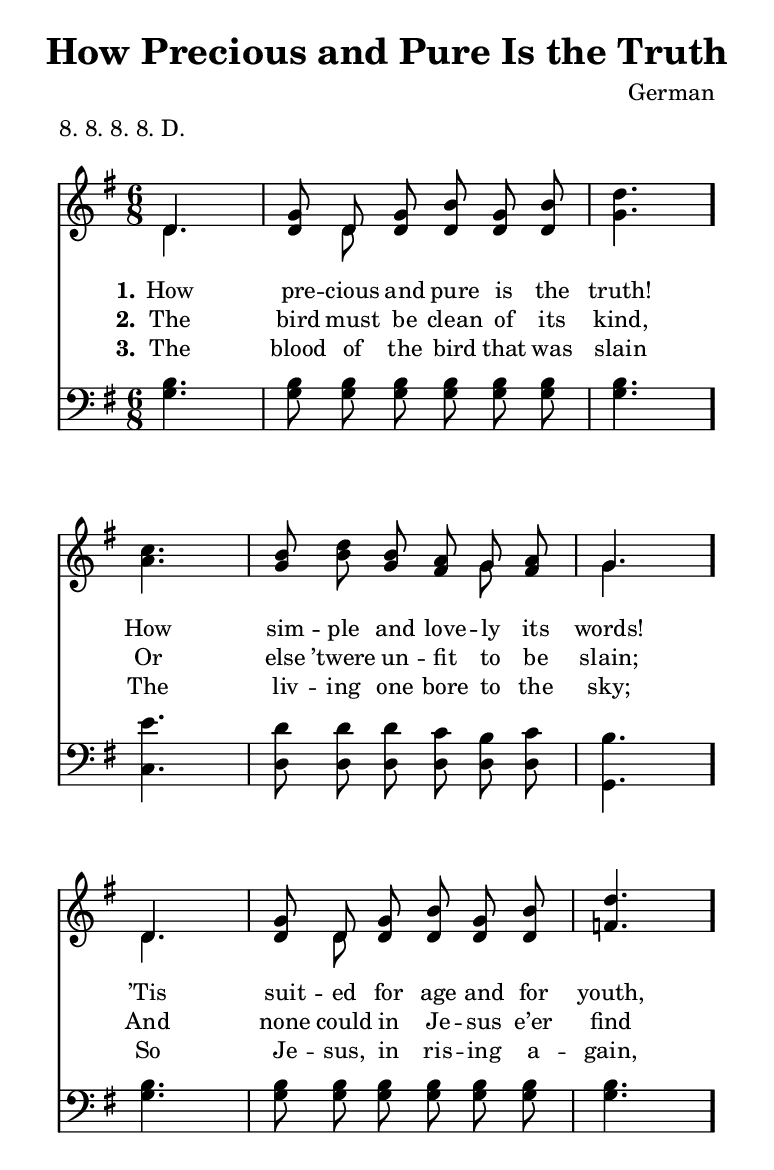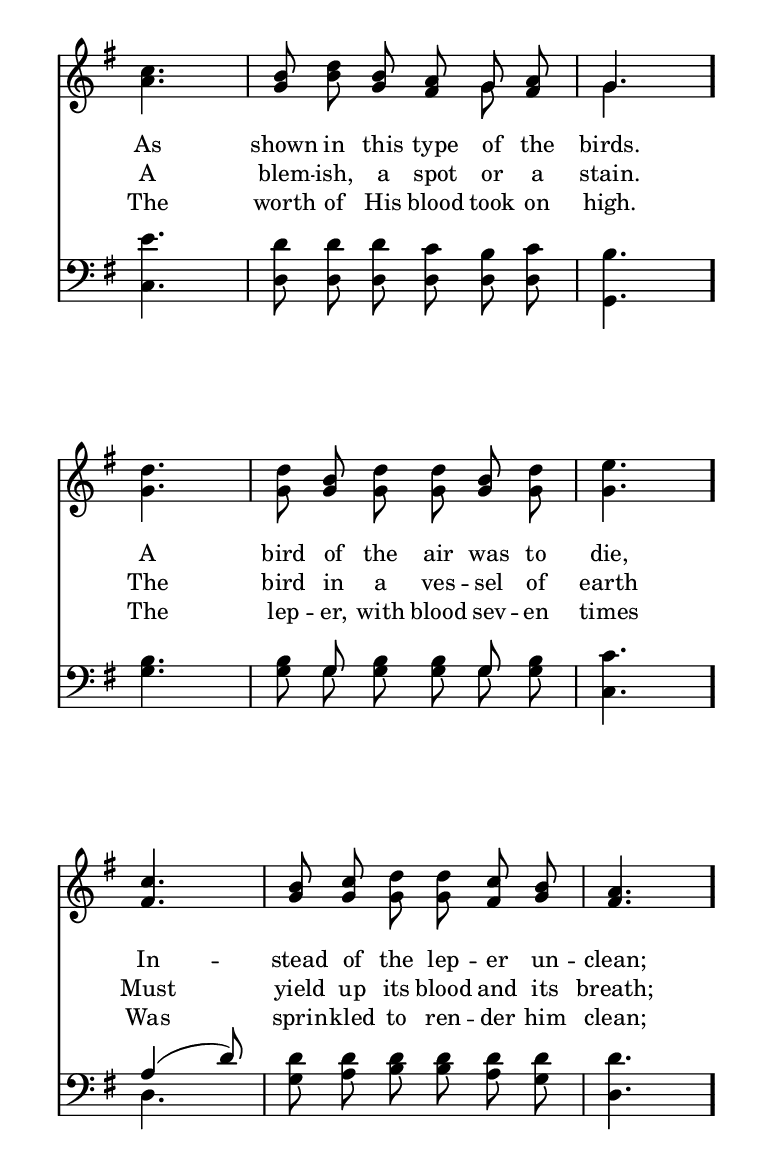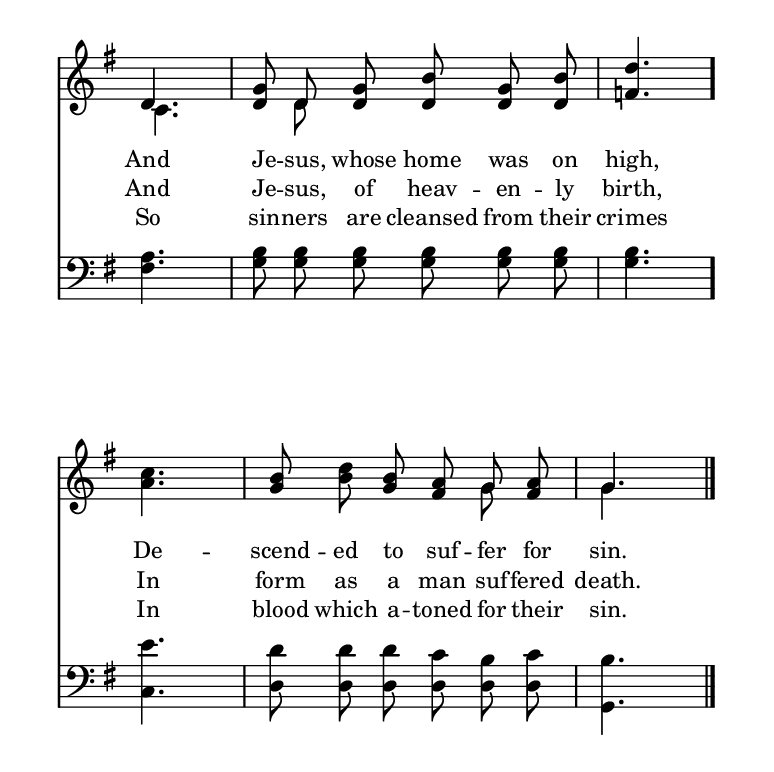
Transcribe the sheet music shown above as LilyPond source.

\include "common/global.ily"
\paper {
  \include "common/paper.ily"
}

\header{
  %gospel
  hymnnumber = "18"
  title = "How Precious and Pure Is the Truth"
  tunename = "De Fleury"
  meter = "8. 8. 8. 8. D."
  poet = ""
  composer = "German"
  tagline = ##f
}

% for fermata in MIDI
ta = { \tempo 4=70 }
tb = { \tempo 4=35 }

patternAA = { c4.     | c8 c8 c8 c8 c8 c8 | c4. } % All except line 6 tenor
patternAB = { c4( c8) | c8 c8 c8 c8 c8 c8 | c4. } % Line 6 tenor

global = {
  \include "common/overrides.ily"
  \override Staff.TimeSignature.style = #'numbered
  \time 6/8
  \override Score.MetronomeMark.transparent = ##t % hide all fermata changes too
  \ta
  \key g \major
  \partial 4.
  \autoBeamOff
}

notesSoprano = {
\global
\relative c' {

  \changePitch \patternAA { d  | g d g b g b | d }
  \changePitch \patternAA { c  | b d b a g a | g }
  \changePitch \patternAA { d  | g d g b g b | d }
  \changePitch \patternAA { c  | b d b a g a | g }

  \changePitch \patternAA { d' | d b d d b d | e }
  \changePitch \patternAA { c  | b c d d c b | a }
  \changePitch \patternAA { d, | g d g b g b | d }
  \changePitch \patternAA { c  | b d b a g a | g }

  \bar "|."

}
}

notesAlto = {
\global
\relative e' {

  \changePitch \patternAA { d   | d d d d d d     | g   }
  \changePitch \patternAA { a   | g b g fis g fis | g   }
  \changePitch \patternAA { d   | d d d d d d     | f   }
  \changePitch \patternAA { a   | g b g fis g fis | g   }

  \changePitch \patternAA { g   | g g g g g g     | g   }
  \changePitch \patternAA { fis | g g g g fis g   | fis }
  \changePitch \patternAA { c   | d d d d d d     | f   }
  \changePitch \patternAA { a   | g b g fis g fis | g   }

}
}

notesTenor = {
\global
\relative a {

  \changePitch \patternAA { b   | b b b b b b | b }
  \changePitch \patternAA { e   | d d d c b c | b }
  \changePitch \patternAA { b   | b b b b b b | b }
  \changePitch \patternAA { e   | d d d c b c | b }

  \changePitch \patternAA { b   | b g b b g b | c }
  \changePitch \patternAB { a d | d d d d d d | d }
  \changePitch \patternAA { a   | b b b b b b | b }
  \changePitch \patternAA { e   | d d d c b c | b }

}
}

notesBass = {
\global
\relative f {

  \changePitch \patternAA { g   | g g g g g g | g  }
  \changePitch \patternAA { c,  | d d d d d d | g, }
  \changePitch \patternAA { g'  | g g g g g g | g  }
  \changePitch \patternAA { c,  | d d d d d d | g, }

  \changePitch \patternAA { g'  | g g g g g g | c, }
  \changePitch \patternAA { d   | g a b b a g | d  }
  \changePitch \patternAA { fis | g g g g g g | g  }
  \changePitch \patternAA { c,  | d d d d d d | g,  }

}
}

wordsA = \lyricmode {
\set stanza = "1."

How pre -- cious and pure is the truth! \bar "."
How sim -- ple and love -- ly its words! \bar "." \eogbreak
’Tis suit -- ed for age and for youth, \bar "."
As shown in this type of the birds. \bar "." \eogbreak
A bird of the air was to die, \bar "."
In -- stead of the lep -- er un -- clean; \bar "." \eogbreak
And Je -- sus, whose home was on high, \bar "."
De -- scend -- ed to suf -- fer for sin. \bar "." \eogbreak

}

wordsB = \lyricmode {
\set stanza = "2."

The bird must be clean of its kind,
Or else ’twere un -- fit to be slain;
And none could in Je -- sus e’er find
A blem -- ish, a spot or a stain.
The bird in a ves -- sel of earth
Must yield up its blood and its breath;
And Je -- sus, of heav -- en -- ly birth,
In form as a man suf -- fered death.

}

wordsC = \lyricmode {
\set stanza = "3."

The blood of the bird that was slain
The liv -- ing one bore to the sky;
So Je -- sus, in ris -- ing a -- gain,
The worth of His blood took on high.
The lep -- er, with blood sev -- en times
Was sprin -- kled to ren -- der him clean;
So sin -- ners are cleansed from their crimes
In blood which a -- toned for their sin.

}

\score {
  \context ChoirStaff <<
    \context Staff = upper <<
      \set Staff.autoBeaming = ##f
      \set ChoirStaff.systemStartDelimiter = #'SystemStartBar
      \set ChoirStaff.printPartCombineTexts = ##f
      \partcombine #'(2 . 11) \notesSoprano \notesAlto
      \context NullVoice = sopranos { \voiceOne << \notesSoprano >> }
      \context Lyrics = one   \lyricsto sopranos \wordsA
      \context Lyrics = two   \lyricsto sopranos \wordsB
      \context Lyrics = three \lyricsto sopranos \wordsC
      %\context Lyrics = four  \lyricsto sopranos \wordsD
      %\context Lyrics = five  \lyricsto sopranos \wordsE
    >>
    \context Staff = men <<
      \set Staff.autoBeaming = ##f
      \clef bass
      \set ChoirStaff.printPartCombineTexts = ##f
      \partcombine #'(2 . 11) \notesTenor \notesBass
    >>
  >>
  \layout {
    \include "common/layout.ily"
  }
  #(cond ((ly:get-option 'eog-midi-permitted) #{ \midi{
    \include "common/midi.ily"
  } #}))
}

\version "2.19.49"  % necessary for upgrading to future LilyPond versions.

% vi:set et ts=2 sw=2 ai nocindent syntax=lilypond:
